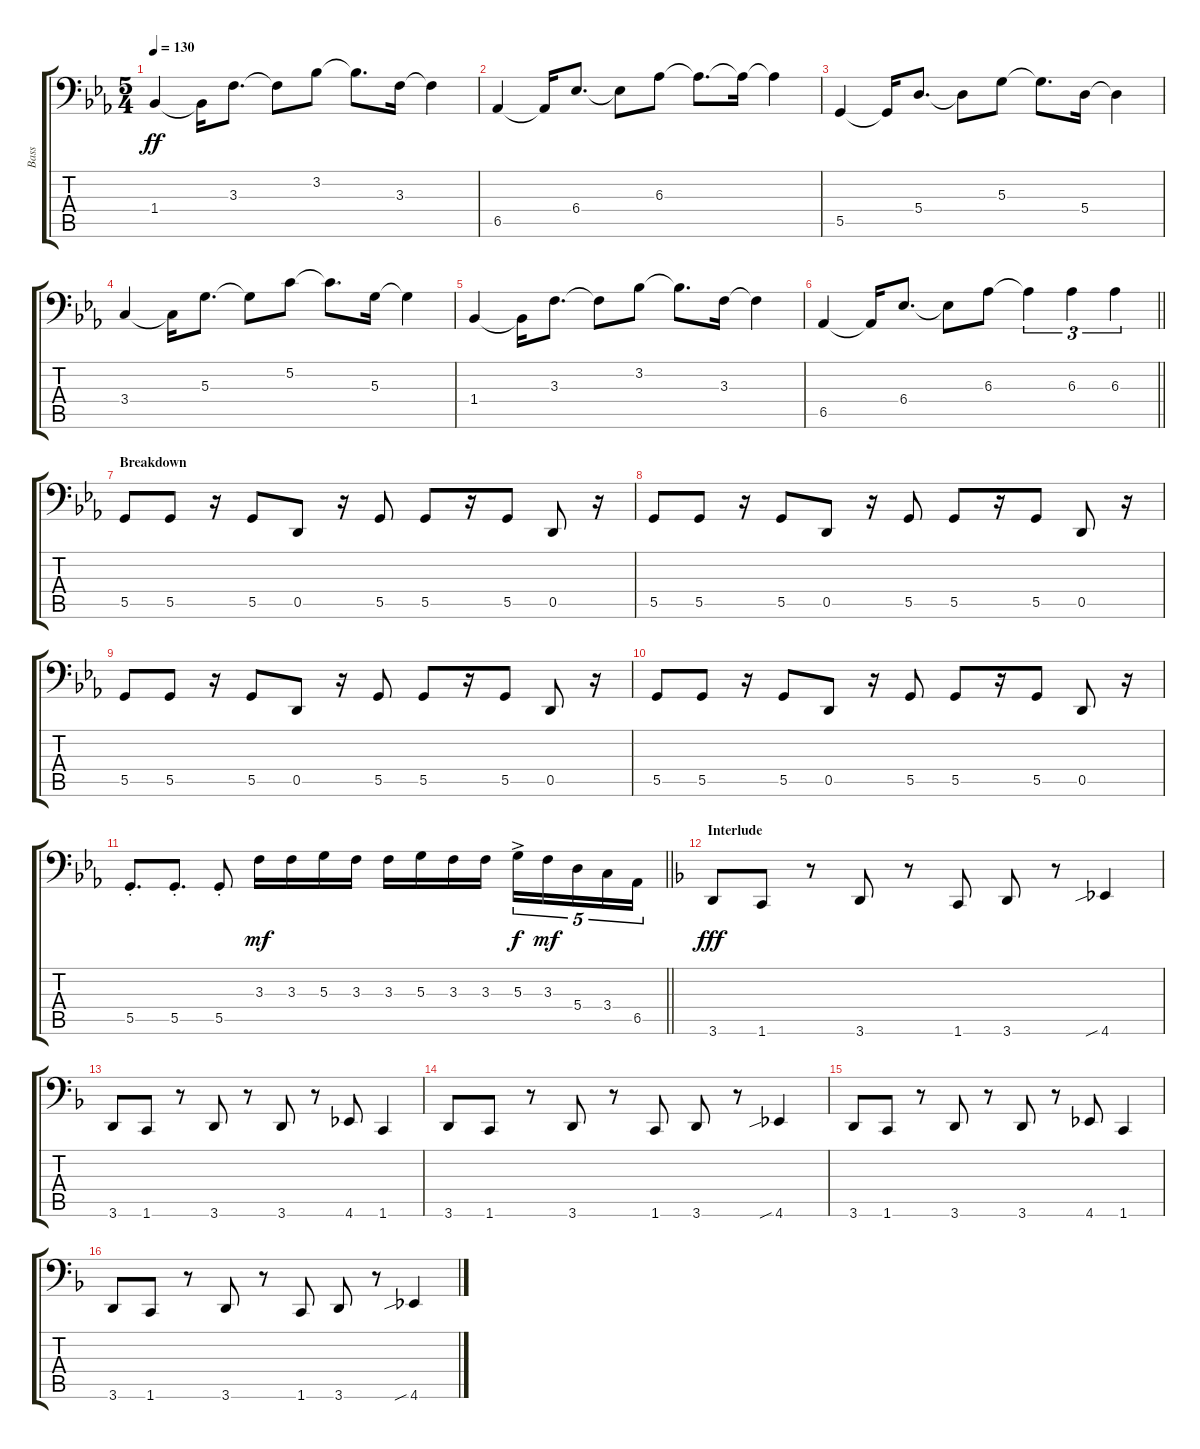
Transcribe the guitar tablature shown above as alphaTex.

\track ("Bass" "Bass") {instrument electricbassfinger}
\staff {score tabs}
\tuning (B2 G2 D2 A1 D1 B0) {hide}
\ts (5 4)
\tempo 130
\clef f4
\ks eb
1.4.4{dy ff} 1.4{t}.16 3.3.8{d} 3.3{t}.8 3.2.8 3.2{t}.8{d} 3.3.16 3.3{t}.4 |
6.5.4 6.5{t}.16 6.4.8{d} 6.4{t}.8 6.3.8 6.3{t}.8{d} 6.3{t}.16 6.3{t}.4 |
5.5.4 5.5{t}.16 5.4.8{d} 5.4{t}.8 5.3.8 5.3{t}.8{d} 5.4.16 5.4{t}.4 |
3.4.4 3.4{t}.16 5.3.8{d} 5.3{t}.8 5.2.8 5.2{t}.8{d} 5.3.16 5.3{t}.4 |
1.4.4 1.4{t}.16 3.3.8{d} 3.3{t}.8 3.2.8 3.2{t}.8{d} 3.3.16 3.3{t}.4 |
\barLineRight lightlight
6.5.4 6.5{t}.16 6.4.8{d} 6.4{t}.8 6.3.8 6.3{t}.4{tu (3 2)} 6.3.4{tu (3 2)} 6.3.4{tu (3 2)} |
\section ("" "Breakdown")
5.5.8 5.5.8 r.16 5.5.8 0.5.8 r.16 5.5.8 5.5.8 r.16 5.5.8 0.5.8 r.16 |
5.5.8 5.5.8 r.16 5.5.8 0.5.8 r.16 5.5.8 5.5.8 r.16 5.5.8 0.5.8 r.16 |
5.5.8 5.5.8 r.16 5.5.8 0.5.8 r.16 5.5.8 5.5.8 r.16 5.5.8 0.5.8 r.16 |
5.5.8 5.5.8 r.16 5.5.8 0.5.8 r.16 5.5.8 5.5.8 r.16 5.5.8 0.5.8 r.16 |
\barLineRight lightlight
5.5{st}.8{d} 5.5{st}.8{d} 5.5{st}.8 3.3.16{dy mf} 3.3.16 5.3.16 3.3.16 3.3.16 5.3.16 3.3.16 3.3.16 5.3{ac}.16{tu (5 4) dy f} 3.3.16{tu (5 4) dy mf} 5.4.16{tu (5 4)} 3.4.16{tu (5 4)} 6.5.16{tu (5 4)} |
\section ("" "Interlude")
\ks f
3.6.8{dy fff} 1.6.8 r.8 3.6.8 r.8 1.6.8 3.6.8 r.8 4.6{sib}.4 |
3.6.8 1.6.8 r.8 3.6.8 r.8 3.6.8 r.8 4.6.8 1.6.4 |
3.6.8 1.6.8 r.8 3.6.8 r.8 1.6.8 3.6.8 r.8 4.6{sib}.4 |
3.6.8 1.6.8 r.8 3.6.8 r.8 3.6.8 r.8 4.6.8 1.6.4 |
3.6.8 1.6.8 r.8 3.6.8 r.8 1.6.8 3.6.8 r.8 4.6{sib}.4
